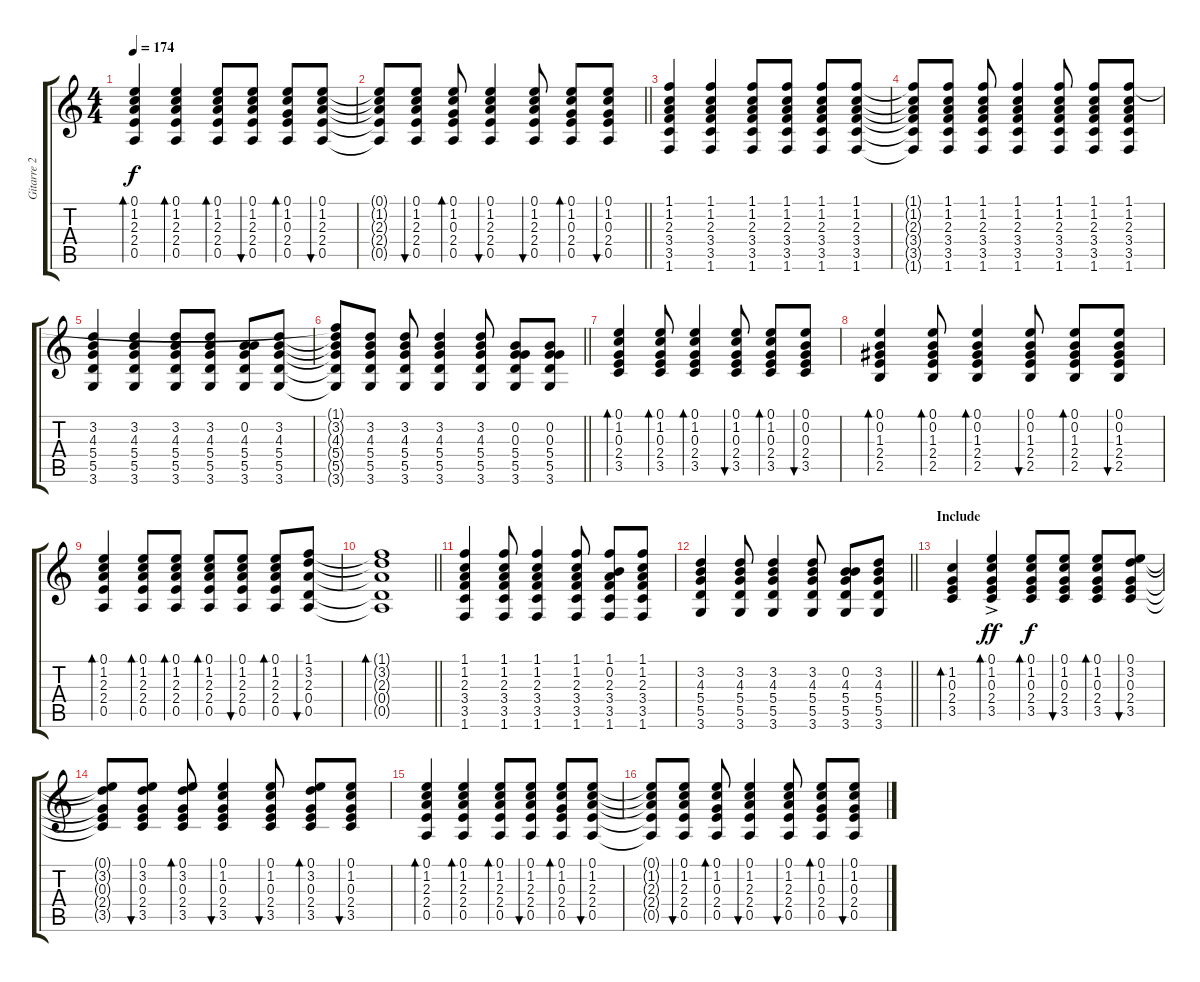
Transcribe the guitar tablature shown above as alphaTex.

\track ("Gitarre 2" "Gitarre 2") {instrument acousticguitarsteel}
\staff {score tabs}
\tuning (E4 B3 G3 D3 A2 E2) {hide}
\ts (4 4)
\tempo 174
\clef g2
\ks c
(0.1 1.2 2.3 2.4 0.5).4{bd 30 dy f} (0.1 1.2 2.3 2.4 0.5).4{bd 30} (0.1 1.2 2.3 2.4 0.5).8{bd 30} (0.1 1.2 2.3 2.4 0.5).8{bu 30} (0.1 1.2 0.3 2.4 0.5).8{bd 30} (0.1 1.2 2.3 2.4 0.5).8{bu 30} |
\barLineRight lightlight
(0.1{t} 1.2{t} 2.3{t} 2.4{t} 0.5{t}).8 (0.1 1.2 2.3 2.4 0.5).8{bu 30} (0.1 1.2 0.3 2.4 0.5).8{bd 30} (0.1 1.2 2.3 2.4 0.5).4{bu 30} (0.1 1.2 2.3 2.4 0.5).8{bu 30} (0.1 1.2 0.3 2.4 0.5).8{bd 30} (0.1 1.2 0.3 2.4 0.5).8{bu 30} |
(1.1 1.2 2.3 3.4 3.5 1.6).4 (1.1 1.2 2.3 3.4 3.5 1.6).4 (1.1 1.2 2.3 3.4 3.5 1.6).8 (1.1 1.2 2.3 3.4 3.5 1.6).8 (1.1 1.2 2.3 3.4 3.5 1.6).8 (1.1 1.2 2.3 3.4 3.5 1.6).8 |
(1.1{t} 1.2{t} 2.3{t} 3.4{t} 3.5{t} 1.6{t}).8 (1.1 1.2 2.3 3.4 3.5 1.6).8 (1.1 1.2 2.3 3.4 3.5 1.6).8 (1.1 1.2 2.3 3.4 3.5 1.6).4 (1.1 1.2 2.3 3.4 3.5 1.6).8 (1.1 1.2 2.3 3.4 3.5 1.6).8 (1.1 1.2 2.3 3.4 3.5 1.6).8 |
(3.2 4.3 5.4 5.5 3.6).4 (3.2 4.3 5.4 5.5 3.6).4 (3.2 4.3 5.4 5.5 3.6).8 (3.2 4.3 5.4 5.5 3.6).8 (0.2 4.3 5.4 5.5 3.6).8 (3.2 4.3 5.4 5.5 3.6).8 |
\barLineRight lightlight
(1.1{t} 3.2{t} 4.3{t} 5.4{t} 5.5{t} 3.6{t}).8 (3.2 4.3 5.4 5.5 3.6).8 (3.2 4.3 5.4 5.5 3.6).8 (3.2 4.3 5.4 5.5 3.6).4 (3.2 4.3 5.4 5.5 3.6).8 (0.2 0.3 5.4 5.5 3.6).8 (0.2 0.3 5.4 5.5 3.6).8 |
(0.1 1.2 0.3 2.4 3.5).4{bd 30} (0.1 1.2 0.3 2.4 3.5).8{bd 30} (0.1 1.2 0.3 2.4 3.5).4{bd 30} (0.1 1.2 0.3 2.4 3.5).8{bu 30} (0.1 1.2 0.3 2.4 3.5).8{bd 30} (0.1 0.2 0.3 2.4 3.5).8{bu 30} |
(0.1 0.2 1.3 2.4 2.5).4{bd 30} (0.1 0.2 1.3 2.4 2.5).8{bd 30} (0.1 0.2 1.3 2.4 2.5).4{bd 30} (0.1 0.2 1.3 2.4 2.5).8{bu 30} (0.1 0.2 1.3 2.4 2.5).8{bd 30} (0.1 0.2 1.3 2.4 2.5).8{bu 30} |
(0.1 1.2 2.3 2.4 0.5).4{bd 30} (0.1 1.2 2.3 2.4 0.5).8{bd 30} (0.1 1.2 2.3 2.4 0.5).8{bd 30} (0.1 1.2 2.3 2.4 0.5).8{bd 30} (0.1 1.2 2.3 2.4 0.5).8{bu 30} (0.1 1.2 2.3 2.4 0.5).8{bd 30} (1.1 3.2 2.3 0.4 0.5).8{bu 30} |
\barLineRight lightlight
(1.1{t} 3.2{t} 2.3{t} 0.4{t} 0.5{t}).1{bd 30} |
(1.1 1.2 2.3 3.4 3.5 1.6).4 (1.1 1.2 2.3 3.4 3.5 1.6).8 (1.1 1.2 2.3 3.4 3.5 1.6).4 (1.1 1.2 2.3 3.4 3.5 1.6).8 (1.1 0.2 2.3 3.4 3.5 1.6).8 (1.1 1.2 2.3 3.4 3.5 1.6).8 |
\barLineRight lightlight
(3.2 4.3 5.4 5.5 3.6).4 (3.2 4.3 5.4 5.5 3.6).8 (3.2 4.3 5.4 5.5 3.6).4 (3.2 4.3 5.4 5.5 3.6).8 (0.2 4.3 5.4 5.5 3.6).8 (3.2 4.3 5.4 5.5 3.6).8 |
\section ("" "Include")
(1.2 0.3 2.4 3.5).4{bd 30} (0.1{ac} 1.2{ac} 0.3{ac} 2.4{ac} 3.5{ac}).4{bd 30 dy ff} (0.1 1.2 0.3 2.4 3.5).8{bd 30 dy f} (0.1 1.2 0.3 2.4 3.5).8{bu 30} (0.1 1.2 0.3 2.4 3.5).8{bd 30} (0.1 3.2 0.3 2.4 3.5).8{bu 30} |
(0.1{t} 3.2{t} 0.3{t} 2.4{t} 3.5{t}).8 (0.1 3.2 0.3 2.4 3.5).8{bu 30} (0.1 3.2 0.3 2.4 3.5).8{bd 30} (0.1 1.2 0.3 2.4 3.5).4{bu 30} (0.1 1.2 0.3 2.4 3.5).8{bu 30} (0.1 3.2 0.3 2.4 3.5).8{bd 30} (0.1 1.2 0.3 2.4 3.5).8{bu 30} |
(0.1 1.2 2.3 2.4 0.5).4{bd 30} (0.1 1.2 2.3 2.4 0.5).4{bd 30} (0.1 1.2 2.3 2.4 0.5).8{bd 30} (0.1 1.2 2.3 2.4 0.5).8{bu 30} (0.1 1.2 0.3 2.4 0.5).8{bd 30} (0.1 1.2 2.3 2.4 0.5).8{bu 30} |
(0.1{t} 1.2{t} 2.3{t} 2.4{t} 0.5{t}).8 (0.1 1.2 2.3 2.4 0.5).8{bu 30} (0.1 1.2 0.3 2.4 0.5).8{bd 30} (0.1 1.2 2.3 2.4 0.5).4{bu 30} (0.1 1.2 2.3 2.4 0.5).8{bu 30} (0.1 1.2 0.3 2.4 0.5).8{bd 30} (0.1 1.2 0.3 2.4 0.5).8{bu 30}
